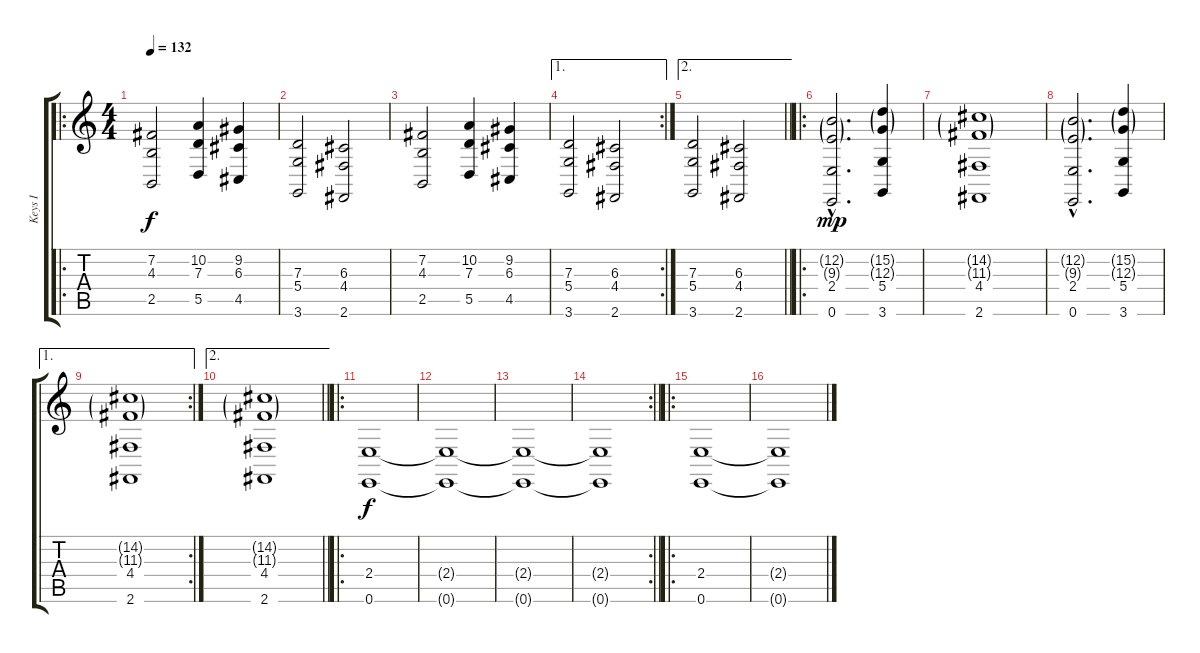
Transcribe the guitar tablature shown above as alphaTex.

\track ("Keys I" "Keys I") {instrument stringensemble1}
\staff {score tabs}
\tuning (E4 B3 G3 D3 A2 E2) {hide}
\ro
\ts (4 4)
\section ("" "")
\tempo 132
\clef g2
\ks c
(7.2 4.3 2.5).2{dy f instrument stringensemble1} (10.2 7.3 5.5).4 (9.2 6.3 4.5).4 |
(7.3 5.4 3.6).2 (6.3 4.4 2.6).2 |
(7.2 4.3 2.5).2 (10.2 7.3 5.5).4 (9.2 6.3 4.5).4 |
\ae 1
\rc 2
(7.3 5.4 3.6).2 (6.3 4.4 2.6).2 |
\ae 2
\barLineRight lightlight
(7.3 5.4 3.6).2 (6.3 4.4 2.6).2 |
\ro
\section ("" "")
(12.2{g hac} 9.3{g hac} 2.4{hac} 0.6{hac}).2{d dy mp} (15.2{g} 12.3{g} 5.4 3.6).4 |
(14.2{g} 11.3{g} 4.4 2.6).1 |
(12.2{g hac} 9.3{g hac} 2.4{hac} 0.6{hac}).2{d} (15.2{g} 12.3{g} 5.4 3.6).4 |
\ae 1
\rc 2
(14.2{g} 11.3{g} 4.4 2.6).1 |
\ae 2
\barLineRight lightlight
(14.2{g} 11.3{g} 4.4 2.6).1{volume 0} |
\ro
\section ("" "")
(2.4 0.6).1{dy f volume 12} |
(2.4{t} 0.6{t}).1 |
(2.4{t} 0.6{t}).1 |
\rc 2
\barLineRight lightlight
(2.4{t} 0.6{t}).1 |
\ro
\section ("" "")
(2.4 0.6).1 |
(2.4{t} 0.6{t}).1
